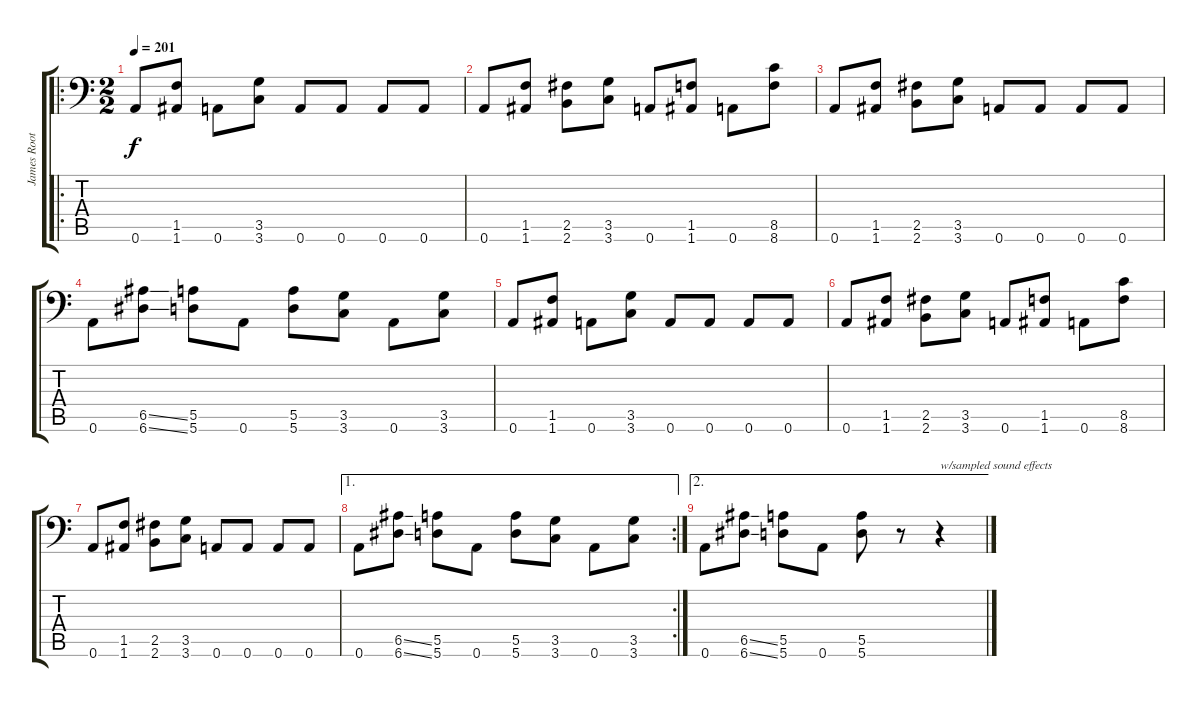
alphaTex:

\track ("James Root" "James Root") {instrument distortionguitar}
\staff {score tabs}
\tuning (B3 Gb3 D3 A2 E2 A1) {hide}
\ro
\ts (2 2)
\tempo 201
\clef f4
\ks c
0.6.8{dy f} (1.5 1.6).8 0.6.8 (3.5 3.6).8 0.6.8 0.6.8 0.6.8 0.6.8 |
0.6.8 (1.5 1.6).8 (2.5 2.6).8 (3.5 3.6).8 0.6.8 (1.5 1.6).8 0.6.8 (8.5 8.6).8 |
0.6.8 (1.5 1.6).8 (2.5 2.6).8 (3.5 3.6).8 0.6.8 0.6.8 0.6.8 0.6.8 |
0.6.8 (6.5{ss} 6.6{ss}).8 (5.5 5.6).8 0.6.8 (5.5 5.6).8 (3.5 3.6).8 0.6.8 (3.5 3.6).8 |
0.6.8 (1.5 1.6).8 0.6.8 (3.5 3.6).8 0.6.8 0.6.8 0.6.8 0.6.8 |
0.6.8 (1.5 1.6).8 (2.5 2.6).8 (3.5 3.6).8 0.6.8 (1.5 1.6).8 0.6.8 (8.5 8.6).8 |
0.6.8 (1.5 1.6).8 (2.5 2.6).8 (3.5 3.6).8 0.6.8 0.6.8 0.6.8 0.6.8 |
\ae 1
\rc 2
0.6.8 (6.5{ss} 6.6{ss}).8 (5.5 5.6).8 0.6.8 (5.5 5.6).8 (3.5 3.6).8 0.6.8 (3.5 3.6).8 |
\ae 2
0.6.8 (6.5{ss} 6.6{ss}).8 (5.5 5.6).8 0.6.8 (5.5 5.6).8 r.8 r.4{txt "w/sampled sound effects"}
